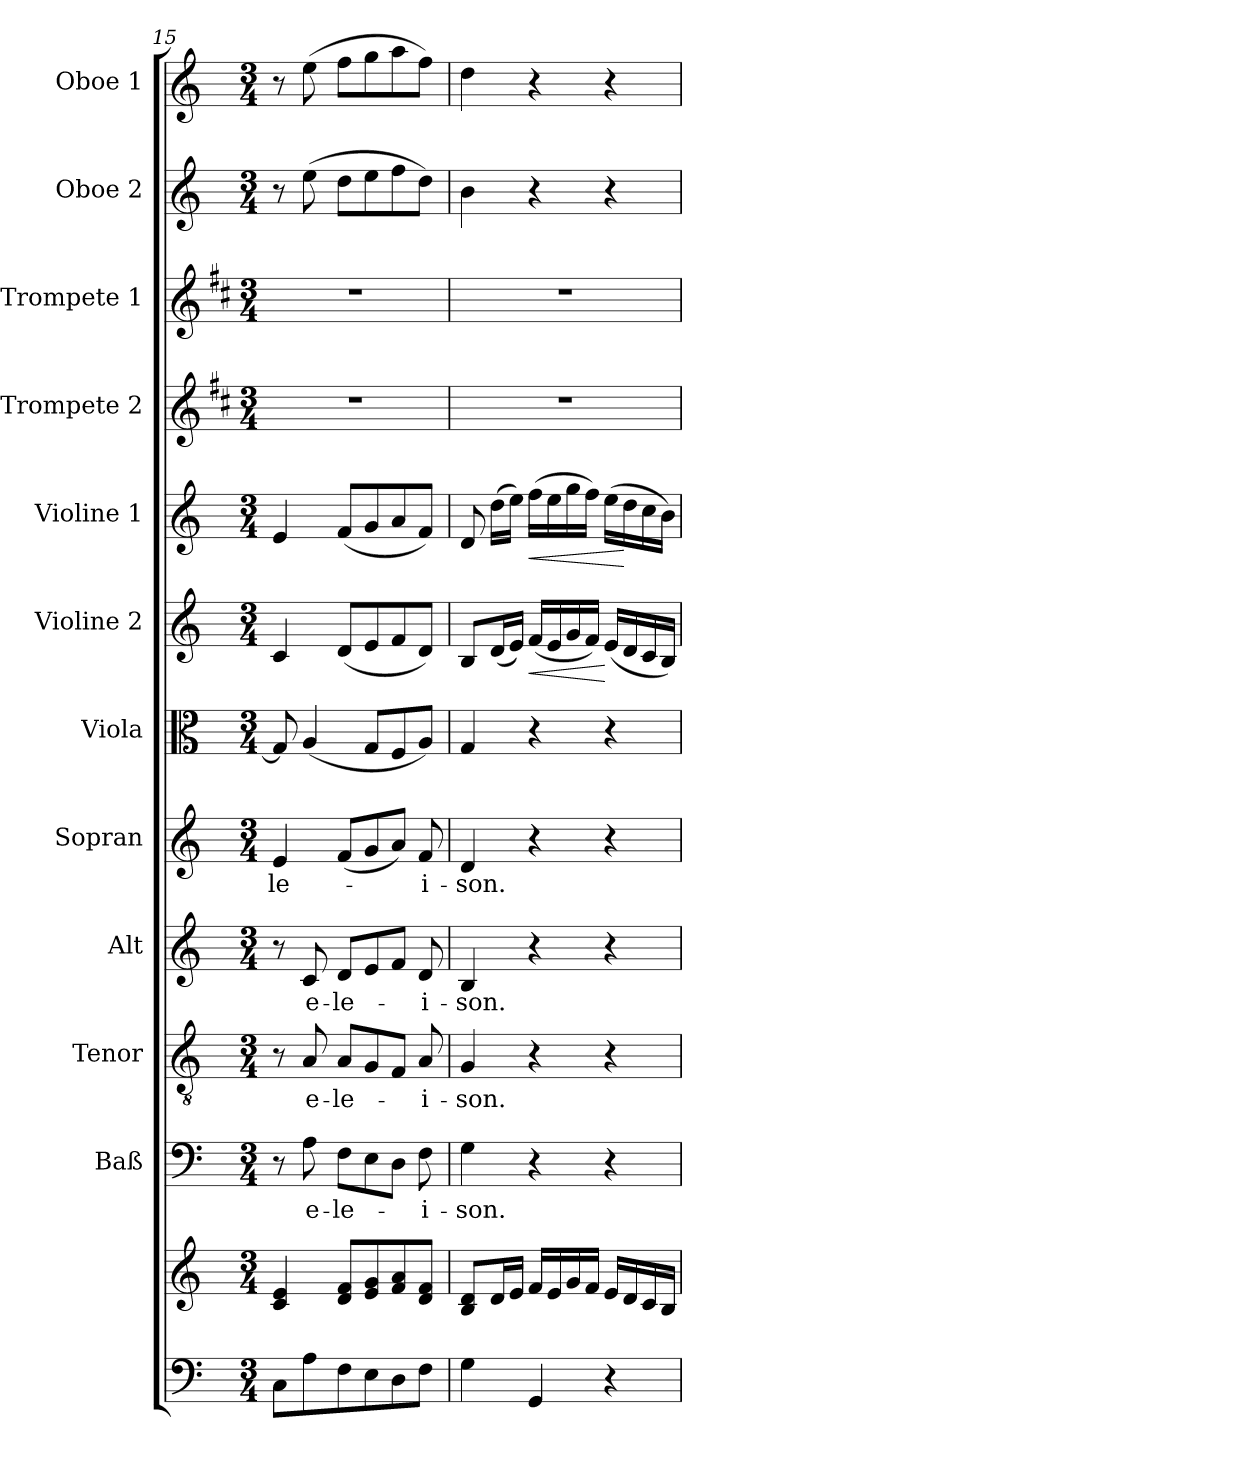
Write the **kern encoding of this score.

**kern	**kern	**kern	**text	**kern	**text	**kern	**text	**kern	**text	**kern	**kern	**dynam	**kern	**dynam	**kern	**kern	**kern	**kern
*part12	*part12	*part11	*part11	*part10	*part10	*part9	*part9	*part8	*part8	*part7	*part6	*part6	*part5	*part5	*part4	*part3	*part2	*part1
*staff13	*staff12	*staff11	*staff11	*staff10	*staff10	*staff9	*staff9	*staff8	*staff8	*staff7	*staff6	*staff6	*staff5	*staff5	*staff4	*staff3	*staff2	*staff1
*	*	*I"Baß	*	*I"Tenor	*	*I"Alt	*	*I"Sopran	*	*I"Viola	*I"Violine 2	*	*I"Violine 1	*	*I"Trompete 2	*I"Trompete 1	*I"Oboe 2	*I"Oboe 1
*	*	*I'Baß	*	*I'Ten	*	*I'Alt	*	*I'Sop	*	*I'Vla.	*I'Vln. 2	*	*I'Vln. 1	*	*I'Trp. 2	*I'Trp. 1	*I'Ob. 2	*I'Ob. 1
*clefF4	*clefG2	*clefF4	*	*clefGv2	*	*clefG2	*	*clefG2	*	*clefC3	*clefG2	*	*clefG2	*	*clefG2	*clefG2	*clefG2	*clefG2
*	*	*	*	*	*	*	*	*	*	*	*	*	*	*	*ITrd1c2	*ITrd1c2	*	*
*k[]	*k[]	*k[]	*	*k[]	*	*k[]	*	*k[]	*	*k[]	*k[]	*	*k[]	*	*k[]	*k[]	*k[]	*k[]
*C:	*C:	*C:	*	*C:	*	*C:	*	*C:	*	*C:	*C:	*	*C:	*	*C:	*C:	*C:	*C:
*M3/4	*M3/4	*M3/4	*	*M3/4	*	*M3/4	*	*M3/4	*	*M3/4	*M3/4	*	*M3/4	*	*M3/4	*M3/4	*M3/4	*M3/4
=15	=15	=15	=15	=15	=15	=15	=15	=15	=15	=15	=15	=15	=15	=15	=15	=15	=15	=15
!	!	!	!	!	!	!	!	!	!LO:LY:b	!	!	!	!	!	!	!	!	!
8C\L	4c/ 4e/	8r	.	8r	.	8r	.	4e/	-le-	8G/]	4c/	.	4e/	.	2.r	2.r	8r	8r
!	!	!	!LO:LY:b	!	!LO:LY:b	!	!LO:LY:b	!	!	!	!	!	!	!	!	!	!	!
8A\	.	8A\	e-	8A/	e-	8c/	e-	.	.	(<4A/	.	.	.	.	.	.	(>8ee\	(>8ee\
!	!	!	!LO:LY:b	!	!LO:LY:b	!	!LO:LY:b	!	!	!	!	!	!	!	!	!	!	!
8F\	8d/ 8f/L	8F\L	-le-	8A/L	-le-	8d/L	-le-	(<8f/L	.	.	(<8d/L	.	(<8f/L	.	.	.	8dd\L	8ff\L
8E\	8e/ 8g/	8E\	.	8G/	.	8e/	.	8g/	.	8G/L	8e/	.	8g/	.	.	.	8ee\	8gg\
8D\	8f/ 8a/	8D\J	.	8F/J	.	8f/J	.	8a/J)	.	8F/	8f/	.	8a/	.	.	.	8ff\	8aa\
!	!	!	!LO:LY:b	!	!LO:LY:b	!	!LO:LY:b	!	!LO:LY:b	!	!	!	!	!	!	!	!	!
8F\J	8d/ 8f/J	8F\	-i-	8A/	-i-	8d/	-i-	8f/	-i-	8A/J)	8d/J)	.	8f/J)	.	.	.	8dd\J)	8ff\J)
!!LO:PB:g=z
=16	=16	=16	=16	=16	=16	=16	=16	=16	=16	=16	=16	=16	=16	=16	=16	=16	=16	=16
!	!	!	!LO:LY:b	!	!LO:LY:b	!	!LO:LY:b	!	!LO:LY:b	!	!	!	!	!	!	!	!	!
4G\	8B/ 8d/L	4G\	-son.	4G/	-son.	4B/	-son.	4d/	-son.	4G/	8B/L	.	8d/	.	2.r	2.r	4b\	4dd\
.	16d/L	.	.	.	.	.	.	.	.	.	(<16d/L	.	(>16dd\LL	.	.	.	.	.
.	16e/JJ	.	.	.	.	.	.	.	.	.	16e/JJ)	.	16ee\JJ)	.	.	.	.	.
!	!	!	!	!	!	!	!	!	!	!	!	!LO:HP:b	!	!LO:HP:b	!	!	!	!
4GG/	16f/LL	4r	.	4r	.	4r	.	4r	.	4r	(<16f/LL	<	(>16ff\LL	<	.	.	4r	4r
.	16e/	.	.	.	.	.	.	.	.	.	16e/	.	16ee\	.	.	.	.	.
.	16g/	.	.	.	.	.	.	.	.	.	16g/	.	16gg\	.	.	.	.	.
.	16f/JJ	.	.	.	.	.	.	.	.	.	16f/JJ)	.	16ff\JJ)	.	.	.	.	.
4r	16e/LL	4r	.	4r	.	4r	.	4r	.	4r	(<16e/LL	[	(>16ee\LL	.	.	.	4r	4r
.	16d/	.	.	.	.	.	.	.	.	.	16d/	.	16dd\	[	.	.	.	.
.	16c/	.	.	.	.	.	.	.	.	.	16c/	.	16cc\	.	.	.	.	.
.	16B/JJ	.	.	.	.	.	.	.	.	.	16B/JJ)	.	16b\JJ)	.	.	.	.	.
=	=	=	=	=	=	=	=	=	=	=	=	=	=	=	=	=	=	=
*-	*-	*-	*-	*-	*-	*-	*-	*-	*-	*-	*-	*-	*-	*-	*-	*-	*-	*-
